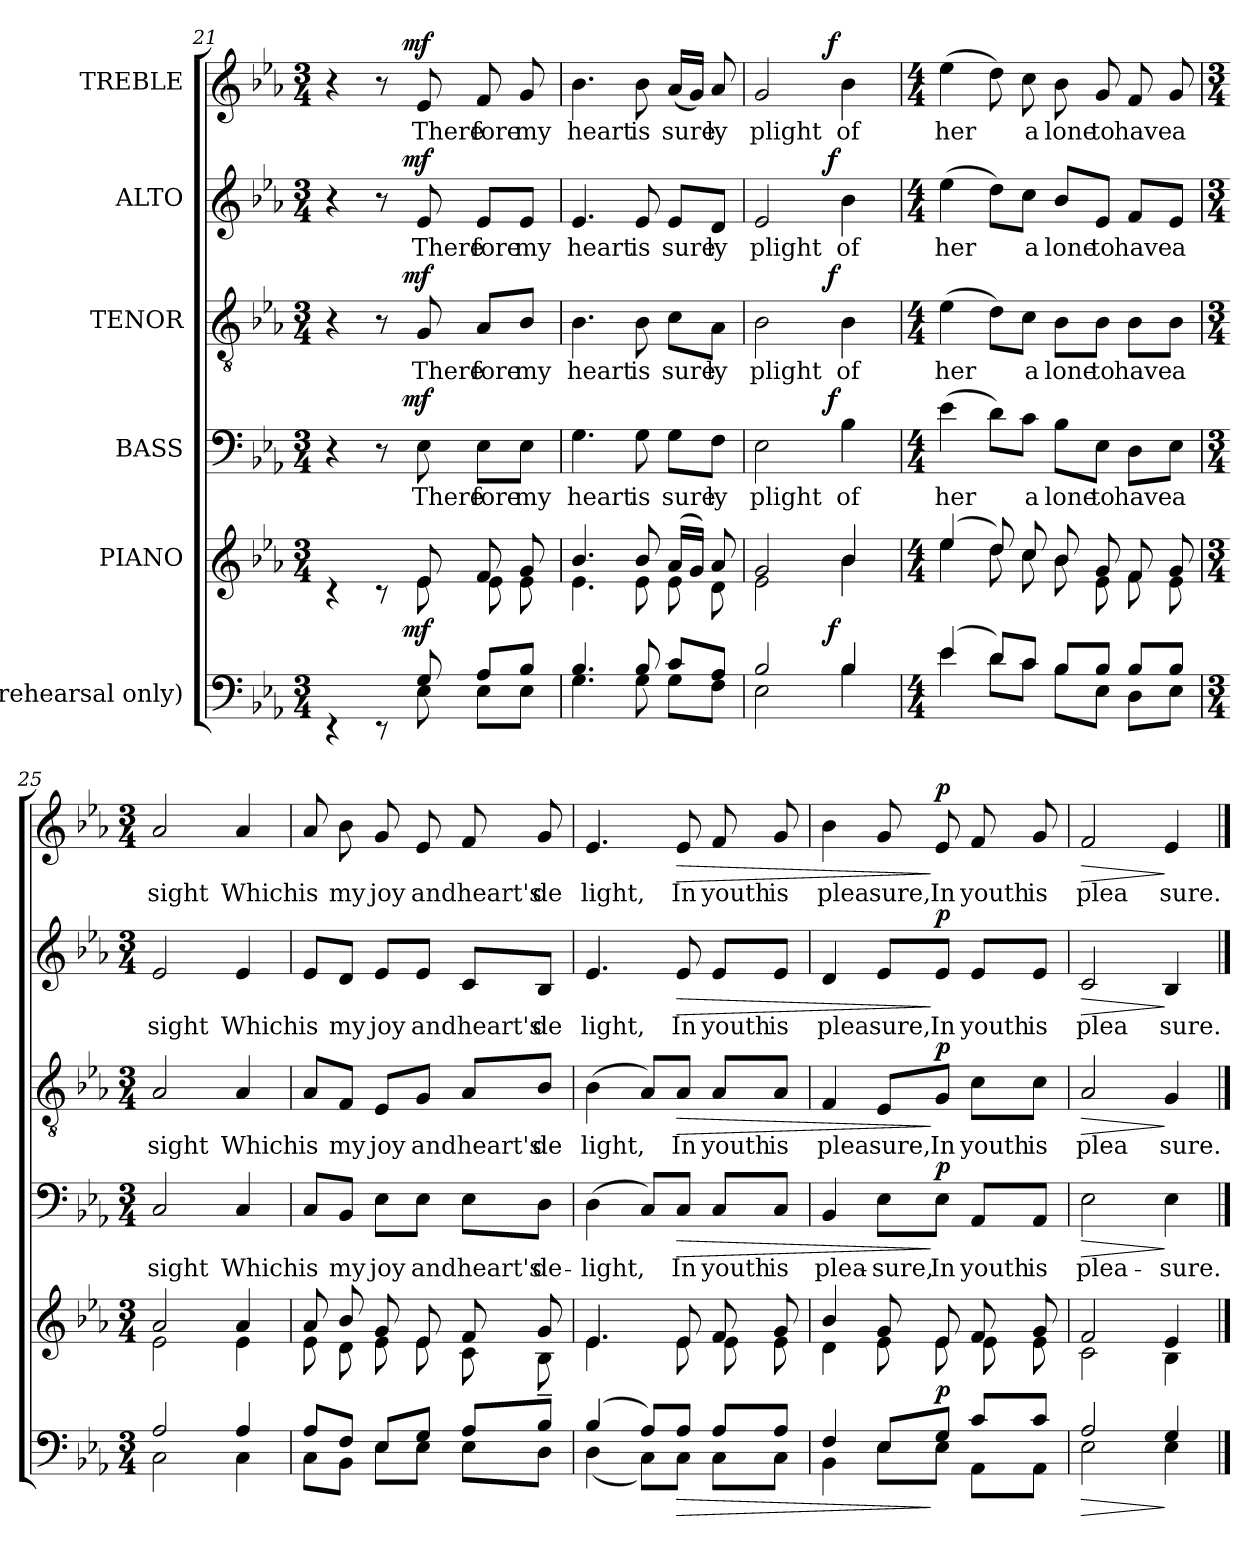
**kern	**dynam	**kern	**kern	**text	**dynam	**kern	**text	**dynam	**kern	**text	**dynam	**kern	**text	**dynam
*part6	*part6	*part5	*part4	*part4	*part4	*part3	*part3	*part3	*part2	*part2	*part2	*part1	*part1	*part1
*staff6	*staff6	*staff5	*staff4	*staff4	*staff4	*staff3	*staff3	*staff3	*staff2	*staff2	*staff2	*staff1	*staff1	*staff1
*I"(rehearsal only)	*	*I"PIANO	*I"BASS	*	*	*I"TENOR	*	*	*I"ALTO	*	*	*I"TREBLE	*	*
!!LO:PB:g=z
*clefF4	*	*clefG2	*clefF4	*	*	*clefGv2	*	*	*clefG2	*	*	*clefG2	*	*
*k[b-e-a-]	*	*k[b-e-a-]	*k[b-e-a-]	*	*	*k[b-e-a-]	*	*	*k[b-e-a-]	*	*	*k[b-e-a-]	*	*
*E-:	*	*E-:	*E-:	*	*	*E-:	*	*	*E-:	*	*	*E-:	*	*
*M3/4	*	*M3/4	*M3/4	*	*	*M3/4	*	*	*M3/4	*	*	*M3/4	*	*
=21	=21	=21	=21	=21	=21	=21	=21	=21	=21	=21	=21	=21	=21	=21
*^	*	*^	*^	*	*	*^	*	*	*^	*	*	*^	*	*
*	*^	*	*	*	*	*	*	*	*	*	*	*	*	*	*	*	*	*	*	*
4.ryy	4rEE	4ryy	.	4.ryy	4rc	4r	4ryy	.	.	4r	4ryy	.	.	4r	4ryy	.	.	4r	4ryy	.	.
.	8rEE	16.ryy	.	.	8rc	8r	16.ryy	.	.	8r	16.ryy	.	.	8r	16.ryy	.	.	8r	16.ryy	.	.
!	!	!	!LO:DY:a	!	!	!	!	!	!LO:DY:a	!	!	!	!LO:DY:a	!	!	!	!LO:DY:a	!	!	!	!LO:DY:a
.	.	4ryy	mf	.	.	.	4ryy	.	mf	.	4ryy	.	mf	.	4ryy	.	mf	.	4ryy	.	mf
!	!	!	!	!	!	!	!	!LO:LY:b	!	!	!	!LO:LY:b	!	!	!	!LO:LY:b	!	!	!	!LO:LY:b	!
8G/	8E-\	.	.	8e-/	8e-\	8E-\	.	There	.	8G/	.	There	.	8e-/	.	There	.	8e-/	.	There	.
!	!	!	!	!	!	!	!	!LO:LY:b	!	!	!	!LO:LY:b	!	!	!	!LO:LY:b	!	!	!	!LO:LY:b	!
8A-/L	8E-\L	.	.	8f/	8e-\	8E-\L	.	fore	.	8A-/L	.	fore	.	8e-/L	.	fore	.	8f/	.	fore	.
.	.	8ryy	.	.	.	.	8ryy	.	.	.	8ryy	.	.	.	8ryy	.	.	.	8ryy	.	.
!	!	!	!	!	!	!	!	!LO:LY:b	!	!	!	!LO:LY:b	!	!	!	!LO:LY:b	!	!	!	!LO:LY:b	!
8B-/J	8E-\J	.	.	8g/	8e-\	8E-\J	.	my	.	8B-/J	.	my	.	8e-/J	.	my	.	8g/	.	my	.
.	.	32ryy	.	.	.	.	32ryy	.	.	.	32ryy	.	.	.	32ryy	.	.	.	32ryy	.	.
=22	=22	=22	=22	=22	=22	=22	=22	=22	=22	=22	=22	=22	=22	=22	=22	=22	=22	=22	=22	=22	=22
!	!	!	!	!	!	!	!	!LO:LY:b	!	!	!	!LO:LY:b	!	!	!	!LO:LY:b	!	!	!	!LO:LY:b	!
*	*	*	*	*	*	*v	*v	*	*	*	*	*	*	*v	*v	*	*	*v	*v	*	*
*	*v	*v	*	*	*	*	*	*	*v	*v	*	*	*	*	*	*	*	*
4.B-/	4.G\	.	4.b-/	4.e-\	4.G\	heart	.	4.B-\	heart	.	4.e-/	heart	.	4.b-\	heart	.
!	!	!	!	!	!	!LO:LY:b	!	!	!LO:LY:b	!	!	!LO:LY:b	!	!	!LO:LY:b	!
8B-/	8G\	.	8b-/	8e-\	8G\	is	.	8B-\	is	.	8e-/	is	.	8b-\	is	.
!	!	!	!	!	!	!LO:LY:b	!	!	!LO:LY:b	!	!	!LO:LY:b	!	!	!LO:LY:b	!
8c/L	8G\L	.	(>16a-/LL	8e-\	8G\L	sure	.	8c\L	sure	.	8e-/L	sure	.	(<16a-/LL	sure	.
.	.	.	16g/JJ)	.	.	.	.	.	.	.	.	.	.	16g/JJ)	.	.
!	!	!	!	!	!	!LO:LY:b	!	!	!LO:LY:b	!	!	!LO:LY:b	!	!	!LO:LY:b	!
8A-/J	8F\J	.	8a-/	8d\	8F\J	ly	.	8A-\J	ly	.	8d/J	ly	.	8a-/	ly	.
=23	=23	=23	=23	=23	=23	=23	=23	=23	=23	=23	=23	=23	=23	=23	=23	=23
!	!	!	!	!	!	!LO:LY:b	!	!	!LO:LY:b	!	!	!LO:LY:b	!	!	!LO:LY:b	!
*	*^	*	*	*	*^	*	*	*^	*	*	*^	*	*	*^	*	*
2B-/	2E-\	4...ryy	.	2g/	2e-\	2E-\	4...ryy	plight	.	2B-\	4...ryy	plight	.	2e-/	4...ryy	plight	.	2g/	4...ryy	plight	.
!	!	!	!LO:DY:a	!	!	!	!	!	!LO:DY:a	!	!	!	!LO:DY:a	!	!	!	!LO:DY:a	!	!	!	!LO:DY:a
.	.	4ryy	f	.	.	.	4ryy	.	f	.	4ryy	.	f	.	4ryy	.	f	.	4ryy	.	f
!	!	!	!	!	!	!	!	!LO:LY:b	!	!	!	!LO:LY:b	!	!	!	!LO:LY:b	!	!	!	!LO:LY:b	!
4B-/	4B-\	.	.	4b-/	4b-\	4B-\	.	of	.	4B-\	.	of	.	4b-\	.	of	.	4b-\	.	of	.
.	.	32ryy	.	.	.	.	32ryy	.	.	.	32ryy	.	.	.	32ryy	.	.	.	32ryy	.	.
*	*	*	*	*	*	*v	*v	*	*	*	*	*	*	*v	*v	*	*	*v	*v	*	*
*v	*v	*v	*	*	*	*	*	*	*v	*v	*	*	*	*	*	*	*	*
=24	=24	=24	=24	=24	=24	=24	=24	=24	=24	=24	=24	=24	=24	=24	=24
*M4/4	*	*M4/4	*	*M4/4	*	*	*M4/4	*	*	*M4/4	*	*	*M4/4	*	*
*^	*	*	*	*^	*	*	*^	*	*	*^	*	*	*^	*	*
*	*^	*	*	*	*	*	*	*	*	*	*	*	*	*	*	*	*	*	*	*
!	!	!	!	!	!	!	!	!LO:LY:b	!	!	!	!LO:LY:b	!	!	!	!LO:LY:b	!	!	!	!LO:LY:b	!
*	*	*	*	*	*	*v	*v	*	*	*	*	*	*	*v	*v	*	*	*v	*v	*	*
*	*v	*v	*	*	*	*	*	*	*v	*v	*	*	*	*	*	*	*	*
(<4e-/	4e-\	.	(<4ee-/	4ee-\	(>4e-\	her	.	(>4e-\	her	.	(>4ee-\	her	.	(>4ee-\	her	.
8d/L)	8d\L	.	8dd/)	8dd\	8d\L)	.	.	8d\L)	.	.	8dd\L)	.	.	8dd\)	.	.
!	!	!	!	!	!	!LO:LY:b	!	!	!LO:LY:b	!	!	!LO:LY:b	!	!	!LO:LY:b	!
8c/J	8c\J	.	8cc/	8cc\	8c\J	a	.	8c\J	a	.	8cc\J	a	.	8cc\	a	.
!	!	!	!	!	!	!LO:LY:b	!	!	!LO:LY:b	!	!	!LO:LY:b	!	!	!LO:LY:b	!
8B-/L	8B-\L	.	8b-/	8b-\	8B-\L	lone	.	8B-\L	lone	.	8b-/L	lone	.	8b-\	lone	.
!	!	!	!	!	!	!LO:LY:b	!	!	!LO:LY:b	!	!	!LO:LY:b	!	!	!LO:LY:b	!
8B-/J	8E-\J	.	8g/	8e-\	8E-\J	to	.	8B-\J	to	.	8e-/J	to	.	8g/	to	.
!	!	!	!	!	!	!LO:LY:b	!	!	!LO:LY:b	!	!	!LO:LY:b	!	!	!LO:LY:b	!
8B-/L	8D\L	.	8f/	8f\	8D\L	have	.	8B-\L	have	.	8f/L	have	.	8f/	have	.
!	!	!	!	!	!	!LO:LY:b	!	!	!LO:LY:b	!	!	!LO:LY:b	!	!	!LO:LY:b	!
8B-/J	8E-\J	.	8g/	8e-\	8E-\J	a	.	8B-\J	a	.	8e-/J	a	.	8g/	a	.
=25	=25	=25	=25	=25	=25	=25	=25	=25	=25	=25	=25	=25	=25	=25	=25	=25
*M3/4	*	*	*M3/4	*	*M3/4	*	*	*M3/4	*	*	*M3/4	*	*	*M3/4	*	*
!	!	!	!	!	!	!LO:LY:b	!	!	!LO:LY:b	!	!	!LO:LY:b	!	!	!LO:LY:b	!
2A-/	2C\	.	2a-/	2e-\	2C/	sight	.	2A-/	sight	.	2e-/	sight	.	2a-/	sight	.
!	!	!	!	!	!	!LO:LY:b	!	!	!LO:LY:b	!	!	!LO:LY:b	!	!	!LO:LY:b	!
4A-/	4C\	.	4a-/	4e-\	4C/	Which	.	4A-/	Which	.	4e-/	Which	.	4a-/	Which	.
!!LO:LB:g=z
=26	=26	=26	=26	=26	=26	=26	=26	=26	=26	=26	=26	=26	=26	=26	=26	=26
!	!	!	!	!	!	!LO:LY:b	!	!	!LO:LY:b	!	!	!LO:LY:b	!	!	!LO:LY:b	!
8A-/L	8C\L	.	8a-/	8e-\	8C/L	is	.	8A-/L	is	.	8e-/L	is	.	8a-/	is	.
!	!	!	!	!	!	!LO:LY:b	!	!	!LO:LY:b	!	!	!LO:LY:b	!	!	!LO:LY:b	!
8F/J	8BB-\J	.	8b-/	8d\	8BB-/J	my	.	8F/J	my	.	8d/J	my	.	8b-\	my	.
!	!	!	!	!	!	!LO:LY:b	!	!	!LO:LY:b	!	!	!LO:LY:b	!	!	!LO:LY:b	!
8E-/L	8E-\L	.	8g/	8e-\	8E-\L	joy	.	8E-/L	joy	.	8e-/L	joy	.	8g/	joy	.
!	!	!	!	!	!	!LO:LY:b	!	!	!LO:LY:b	!	!	!LO:LY:b	!	!	!LO:LY:b	!
8G/J	8E-\J	.	8e-/	8e-\	8E-\J	and	.	8G/J	and	.	8e-/J	and	.	8e-/	and	.
!	!	!	!	!	!	!LO:LY:b	!	!	!LO:LY:b	!	!	!LO:LY:b	!	!	!LO:LY:b	!
8A-/L	8E-\L	.	8f/	8c\	8E-\L	heart's	.	8A-/L	heart's	.	8c/L	heart's	.	8f/	heart's	.
!	!	!	!	!	!	!LO:LY:b	!	!	!LO:LY:b	!	!	!LO:LY:b	!	!	!LO:LY:b	!
8B-/J	8D\J	.	8g/	8B-~<\	8D\J	de-	.	8B-/J	de	.	8B-/J	de	.	8g/	de	.
=27	=27	=27	=27	=27	=27	=27	=27	=27	=27	=27	=27	=27	=27	=27	=27	=27
!	!	!	!	!	!	!LO:LY:b	!	!	!LO:LY:b	!	!	!LO:LY:b	!	!	!LO:LY:b	!
(4B-/	(<4D\	.	4.e-/	4.e-\	(>4D\	-light,	.	(>4B-\	light,	.	4.e-/	light,	.	4.e-/	light,	.
8A-/L)	8C\L)	.	.	.	8C/L)	.	.	8A-/L)	.	.	.	.	.	.	.	.
!	!	!LO:HP:b	!	!	!	!LO:LY:b	!LO:HP:b	!	!LO:LY:b	!LO:HP:b	!	!LO:LY:b	!LO:HP:b	!	!LO:LY:b	!LO:HP:b
8A-/J	8C\J	>	8e-/	8e-\	8C/J	In	>	8A-/J	In	>	8e-/	In	>	8e-/	In	>
!	!	!	!	!	!	!LO:LY:b	!	!	!LO:LY:b	!	!	!LO:LY:b	!	!	!LO:LY:b	!
8A-/L	8C\L	.	8f/	8e-\	8C/L	youth	.	8A-/L	youth	.	8e-/L	youth	.	8f/	youth	.
!	!	!	!	!	!	!LO:LY:b	!	!	!LO:LY:b	!	!	!LO:LY:b	!	!	!LO:LY:b	!
8A-/J	8C\J	.	8g/	8e-\	8C/J	is	.	8A-/J	is	.	8e-/J	is	.	8g/	is	.
=28	=28	=28	=28	=28	=28	=28	=28	=28	=28	=28	=28	=28	=28	=28	=28	=28
!	!	!	!	!	!	!LO:LY:b	!	!	!LO:LY:b	!	!	!LO:LY:b	!	!	!LO:LY:b	!
4F/	4BB-\	.	4b-/	4d\	4BB-/	plea-	.	4F/	plea	.	4d/	plea	.	4b-\	plea	.
!	!	!	!	!	!	!LO:LY:b	!	!	!LO:LY:b	!	!	!LO:LY:b	!	!	!LO:LY:b	!
8E-/L	8E-\L	.	8g/	8e-\	8E-\L	-sure,	.	8E-/L	sure,	.	8e-/L	sure,	.	8g/	sure,	.
!	!	!LO:DY:n=1:a	!	!	!	!LO:LY:b	!LO:DY:n=1:a	!	!LO:LY:b	!LO:DY:n=1:a	!	!LO:LY:b	!LO:DY:n=1:a	!	!LO:LY:b	!LO:DY:n=1:a
8G/J	8E-\J	] p	8e-/	8e-\	8E-\J	In	] p	8G/J	In	] p	8e-/J	In	] p	8e-/	In	] p
!	!	!	!	!	!	!LO:LY:b	!	!	!LO:LY:b	!	!	!LO:LY:b	!	!	!LO:LY:b	!
8c/L	8AA-\L	.	8f/	8e-\	8AA-/L	youth	.	8c\L	youth	.	8e-/L	youth	.	8f/	youth	.
!	!	!	!	!	!	!LO:LY:b	!	!	!LO:LY:b	!	!	!LO:LY:b	!	!	!LO:LY:b	!
8c/J	8AA-\J	.	8g/	8e-\	8AA-/J	is	.	8c\J	is	.	8e-/J	is	.	8g/	is	.
=29	=29	=29	=29	=29	=29	=29	=29	=29	=29	=29	=29	=29	=29	=29	=29	=29
!	!	!LO:HP:b	!	!	!	!LO:LY:b	!LO:HP:b	!	!LO:LY:b	!LO:HP:b	!	!LO:LY:b	!LO:HP:b	!	!LO:LY:b	!LO:HP:b
2A-/	2E-\	>	2f/	2c\	2E-\	plea-	>	2A-/	plea	>	2c/	plea	>	2f/	plea	>
!	!	!	!	!	!	!LO:LY:b	!	!	!LO:LY:b	!	!	!LO:LY:b	!	!	!LO:LY:b	!
4G/	4E-\	]	4e-/	4B-\	4E-\	-sure.	]	4G/	sure.	]	4B-/	sure.	]	4e-/	sure.	]
*v	*v	*	*	*	*	*	*	*	*	*	*	*	*	*	*	*
*	*	*v	*v	*	*	*	*	*	*	*	*	*	*	*	*
==	==	==	==	==	==	==	==	==	==	==	==	==	==	==
*-	*-	*-	*-	*-	*-	*-	*-	*-	*-	*-	*-	*-	*-	*-
